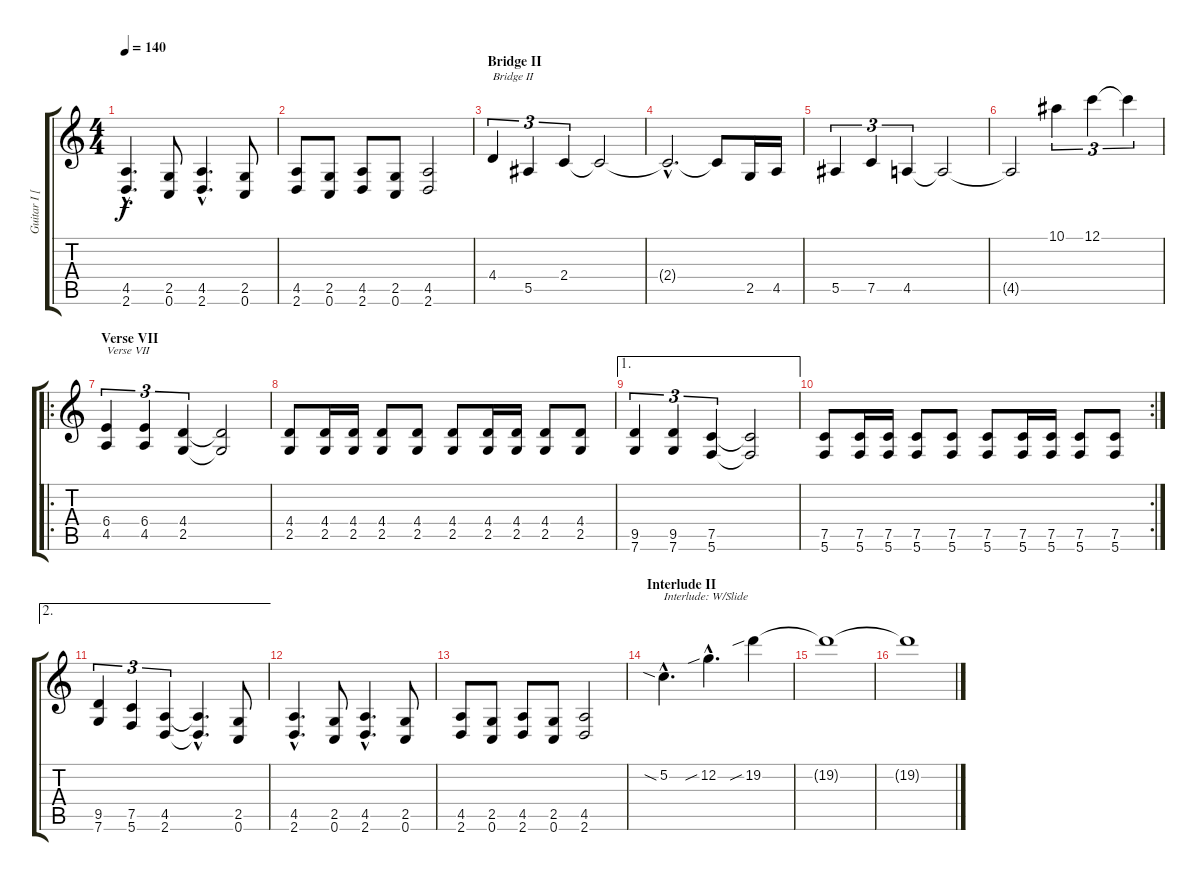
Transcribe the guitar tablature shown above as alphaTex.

\track ("Guitar I [Adam Agius]" "Guitar I [") {instrument distortionguitar}
\staff {score tabs}
\tuning (C4 G3 Eb3 Bb2 F2 C2) {hide}
\ts (4 4)
\tempo 140
\clef g2
\ks c
(4.5{hac} 2.6{hac}).4{d dy f} (2.5 0.6).8 (4.5{hac} 2.6{hac}).4{d} (2.5 0.6).8 |
(4.5 2.6).8 (2.5 0.6).8 (4.5 2.6).8 (2.5 0.6).8 (4.5 2.6).2 |
\section ("" "Bridge II")
4.4.4{tu (3 2) txt "Bridge II"} 5.5.4{tu (3 2)} 2.4.4{tu (3 2)} 2.4{t}.2 |
2.4{hac t}.2{d} 2.4{t}.8 2.5.16 4.5.16 |
5.5.4{tu (3 2)} 7.5.4{tu (3 2)} 4.5.4{tu (3 2)} 4.5{t}.2 |
4.5{t}.2 10.1.4{tu (3 2)} 12.1.4{tu (3 2)} 12.1{t}.4{tu (3 2)} |
\ro
\section ("" "Verse VII")
(6.4 4.5).4{tu (3 2) txt "Verse VII"} (6.4 4.5).4{tu (3 2)} (4.4 2.5).4{tu (3 2)} (4.4{t} 2.5{t}).2 |
(4.4 2.5).8 (4.4 2.5).16 (4.4 2.5).16 (4.4 2.5).8 (4.4 2.5).8 (4.4 2.5).8 (4.4 2.5).16 (4.4 2.5).16 (4.4 2.5).8 (4.4 2.5).8 |
\ae 1
(9.5 7.6).4{tu (3 2)} (9.5 7.6).4{tu (3 2)} (7.5 5.6).4{tu (3 2)} (7.5{t} 5.6{t}).2 |
\rc 2
(7.5 5.6).8 (7.5 5.6).16 (7.5 5.6).16 (7.5 5.6).8 (7.5 5.6).8 (7.5 5.6).8 (7.5 5.6).16 (7.5 5.6).16 (7.5 5.6).8 (7.5 5.6).8 |
\ae 2
(9.5 7.6).4{tu (3 2)} (7.5 5.6).4{tu (3 2)} (4.5 2.6).4{tu (3 2)} (4.5{hac t} 2.6{hac t}).4{d} (2.5 0.6).8 |
(4.5{hac} 2.6{hac}).4{d} (2.5 0.6).8 (4.5{hac} 2.6{hac}).4{d} (2.5 0.6).8 |
(4.5 2.6).8 (2.5 0.6).8 (4.5 2.6).8 (2.5 0.6).8 (4.5 2.6).2 |
\section ("" "Interlude II")
5.2{sia hac}.4{d txt "Interlude: W/Slide"} 12.2{sib hac}.4{d} 19.2{sib}.4 |
19.2{t}.1 |
19.2{t}.1
